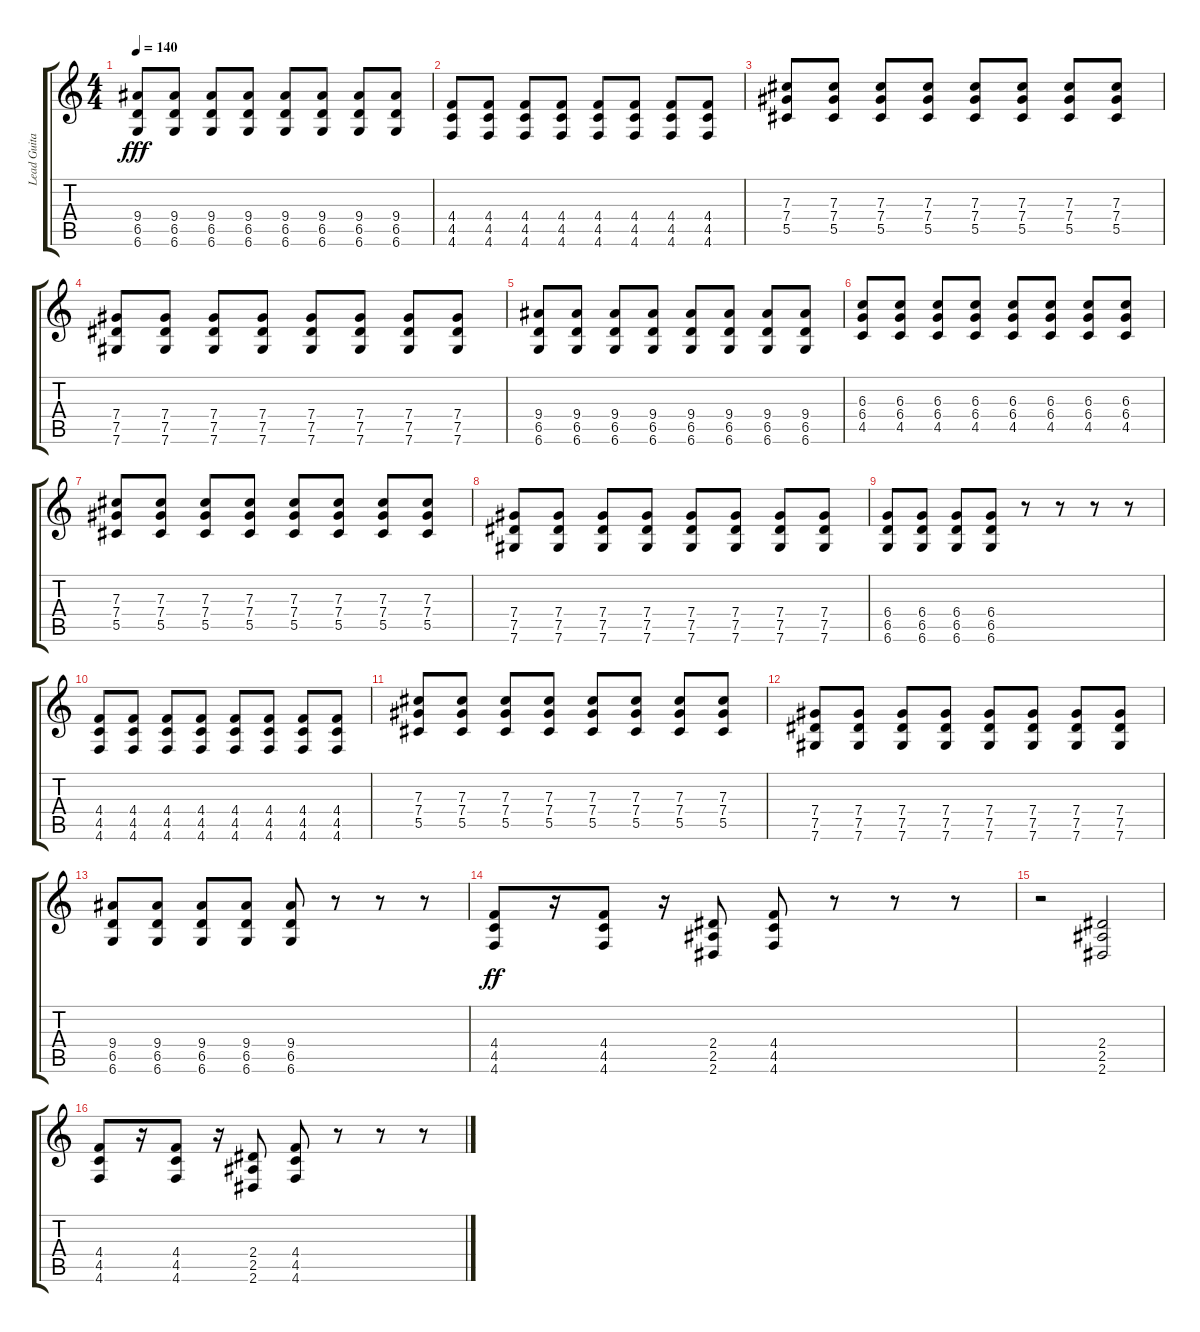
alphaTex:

\track ("Lead Guitar" "Lead Guita") {instrument acousticguitarsteel}
\staff {score tabs}
\tuning (Eb4 Bb3 Gb3 Db3 Ab2 Db2) {hide}
\ts (4 4)
\tempo 140
\clef g2
\ks c
(9.4 6.5 6.6).8{dy fff} (9.4 6.5 6.6).8 (9.4 6.5 6.6).8 (9.4 6.5 6.6).8 (9.4 6.5 6.6).8 (9.4 6.5 6.6).8 (9.4 6.5 6.6).8 (9.4 6.5 6.6).8 |
(4.4 4.5 4.6).8 (4.4 4.5 4.6).8 (4.4 4.5 4.6).8 (4.4 4.5 4.6).8 (4.4 4.5 4.6).8 (4.4 4.5 4.6).8 (4.4 4.5 4.6).8 (4.4 4.5 4.6).8 |
(7.3 7.4 5.5).8 (7.3 7.4 5.5).8 (7.3 7.4 5.5).8 (7.3 7.4 5.5).8 (7.3 7.4 5.5).8 (7.3 7.4 5.5).8 (7.3 7.4 5.5).8 (7.3 7.4 5.5).8 |
(7.4 7.5 7.6).8 (7.4 7.5 7.6).8 (7.4 7.5 7.6).8 (7.4 7.5 7.6).8 (7.4 7.5 7.6).8 (7.4 7.5 7.6).8 (7.4 7.5 7.6).8 (7.4 7.5 7.6).8 |
(9.4 6.5 6.6).8 (9.4 6.5 6.6).8 (9.4 6.5 6.6).8 (9.4 6.5 6.6).8 (9.4 6.5 6.6).8 (9.4 6.5 6.6).8 (9.4 6.5 6.6).8 (9.4 6.5 6.6).8 |
(6.3 6.4 4.5).8 (6.3 6.4 4.5).8 (6.3 6.4 4.5).8 (6.3 6.4 4.5).8 (6.3 6.4 4.5).8 (6.3 6.4 4.5).8 (6.3 6.4 4.5).8 (6.3 6.4 4.5).8 |
(7.3 7.4 5.5).8 (7.3 7.4 5.5).8 (7.3 7.4 5.5).8 (7.3 7.4 5.5).8 (7.3 7.4 5.5).8 (7.3 7.4 5.5).8 (7.3 7.4 5.5).8 (7.3 7.4 5.5).8 |
(7.4 7.5 7.6).8 (7.4 7.5 7.6).8 (7.4 7.5 7.6).8 (7.4 7.5 7.6).8 (7.4 7.5 7.6).8 (7.4 7.5 7.6).8 (7.4 7.5 7.6).8 (7.4 7.5 7.6).8 |
(6.4 6.5 6.6).8 (6.4 6.5 6.6).8 (6.4 6.5 6.6).8 (6.4 6.5 6.6).8 r.8 r.8 r.8 r.8 |
(4.4 4.5 4.6).8 (4.4 4.5 4.6).8 (4.4 4.5 4.6).8 (4.4 4.5 4.6).8 (4.4 4.5 4.6).8 (4.4 4.5 4.6).8 (4.4 4.5 4.6).8 (4.4 4.5 4.6).8 |
(7.3 7.4 5.5).8 (7.3 7.4 5.5).8 (7.3 7.4 5.5).8 (7.3 7.4 5.5).8 (7.3 7.4 5.5).8 (7.3 7.4 5.5).8 (7.3 7.4 5.5).8 (7.3 7.4 5.5).8 |
(7.4 7.5 7.6).8 (7.4 7.5 7.6).8 (7.4 7.5 7.6).8 (7.4 7.5 7.6).8 (7.4 7.5 7.6).8 (7.4 7.5 7.6).8 (7.4 7.5 7.6).8 (7.4 7.5 7.6).8 |
(9.4 6.5 6.6).8 (9.4 6.5 6.6).8 (9.4 6.5 6.6).8 (9.4 6.5 6.6).8 (9.4 6.5 6.6).8 r.8 r.8 r.8 |
(4.4 4.5 4.6).8{dy ff} r.16 (4.4 4.5 4.6).8 r.16 (2.4 2.5 2.6).8 (4.4 4.5 4.6).8 r.8 r.8 r.8 |
r.2 (2.4 2.5 2.6).2 |
(4.4 4.5 4.6).8 r.16 (4.4 4.5 4.6).8 r.16 (2.4 2.5 2.6).8 (4.4 4.5 4.6).8 r.8 r.8 r.8
